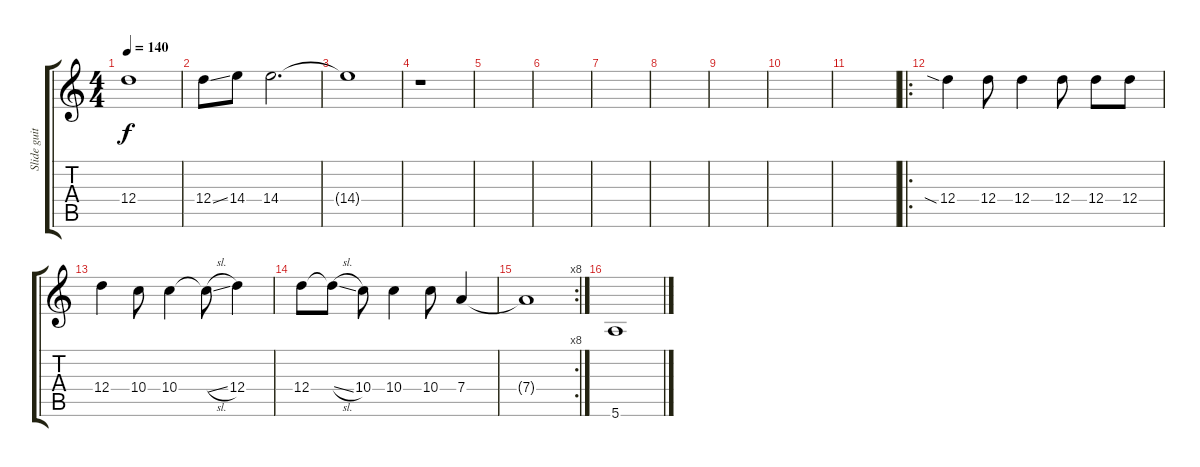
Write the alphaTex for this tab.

\track ("Slide guitar" "Slide guit") {instrument distortionguitar}
\staff {score tabs}
\tuning (E4 B3 G3 D3 A2 E2) {hide}
\ts (4 4)
\tempo 140
\clef g2
\ks c
12.4{t}.1{dy f} |
12.4{ss}.8 14.4.8 14.4.2{d} |
14.4{t}.1 |
r.1 |
|
|
|
|
|
|
|
\ro
12.4{sia}.4 12.4.8 12.4.4 12.4.8 12.4.8 12.4.8 |
12.4.4 10.4.8 10.4.4 10.4{sl t}.8 12.4.4 |
12.4.8 12.4{sl t}.8 10.4.8 10.4.4 10.4.8 7.4.4 |
\rc 8
7.4{t}.1 |
5.6.1
